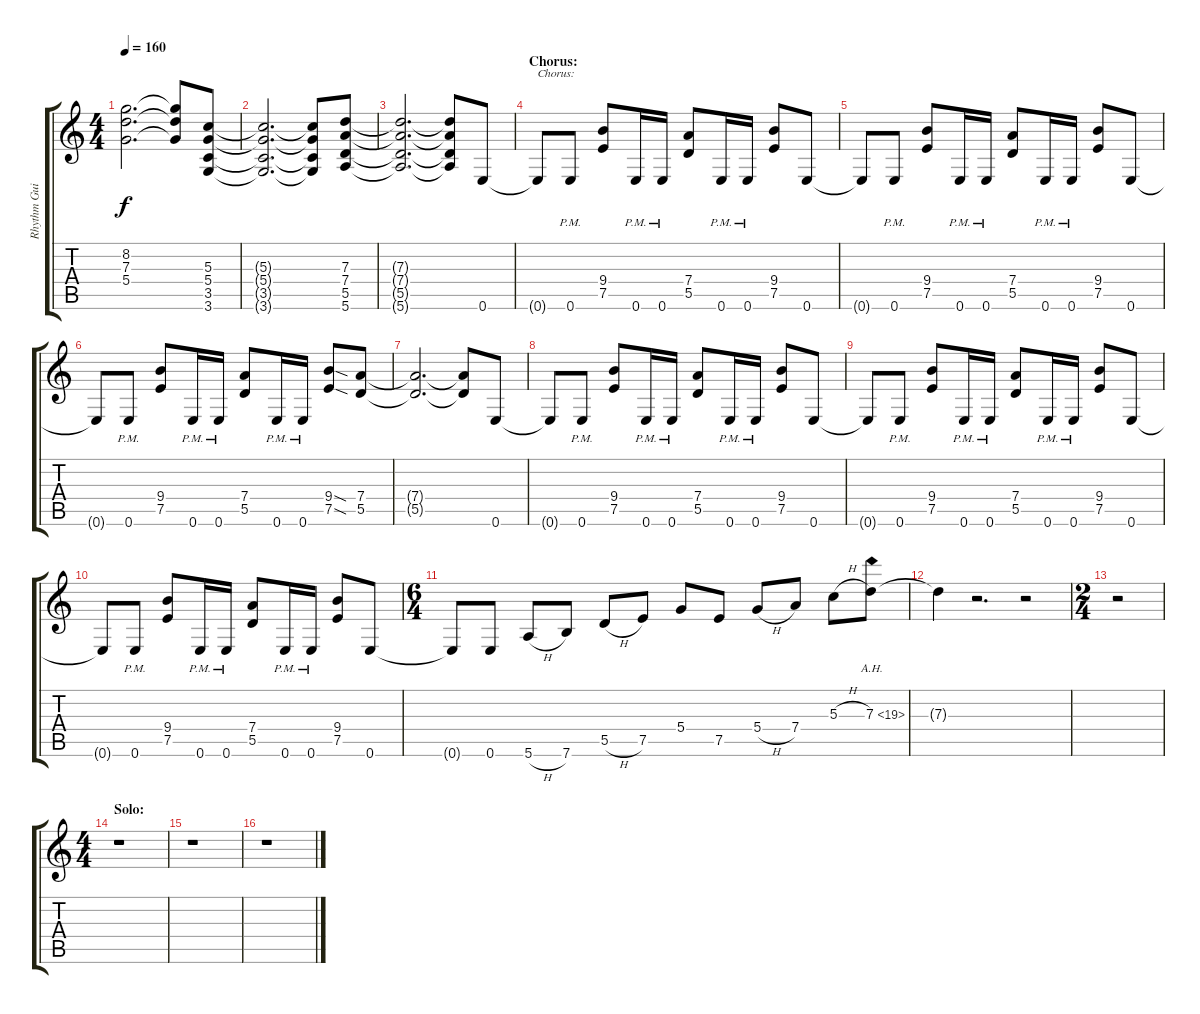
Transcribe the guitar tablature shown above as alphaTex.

\track ("Rhythm Guitar 2" "Rhythm Gui") {instrument distortionguitar}
\staff {score tabs}
\tuning (E4 B3 G3 D3 A2 E2) {hide}
\ts (4 4)
\tempo 160
\clef g2
\ks c
(8.2{t} 7.3{t} 5.4{t}).2{d dy f} (8.2{t} 7.3{t} 5.4{t}).8 (5.3 5.4 3.5 3.6).8 |
(5.3{t} 5.4{t} 3.5{t} 3.6{t}).2{d} (5.3{t} 5.4{t} 3.5{t} 3.6{t}).8 (7.3 7.4 5.5 5.6).8 |
(7.3{t} 7.4{t} 5.5{t} 5.6{t}).2{d} (7.3{t} 7.4{t} 5.5{t} 5.6{t}).8 0.6.8 |
\section ("" "Chorus:")
0.6{t}.8{txt "Chorus:"} 0.6{pm}.8 (9.4 7.5).8 0.6{pm}.16 0.6{pm}.16 (7.4 5.5).8 0.6{pm}.16 0.6{pm}.16 (9.4 7.5).8 0.6.8 |
0.6{t}.8 0.6{pm}.8 (9.4 7.5).8 0.6{pm}.16 0.6{pm}.16 (7.4 5.5).8 0.6{pm}.16 0.6{pm}.16 (9.4 7.5).8 0.6.8 |
0.6{t}.8 0.6{pm}.8 (9.4 7.5).8 0.6{pm}.16 0.6{pm}.16 (7.4 5.5).8 0.6{pm}.16 0.6{pm}.16 (9.4{sod} 7.5{sod}).8 (7.4 5.5).8 |
(7.4{t} 5.5{t}).2{d} (7.4{t} 5.5{t}).8 0.6.8 |
0.6{t}.8 0.6{pm}.8 (9.4 7.5).8 0.6{pm}.16 0.6{pm}.16 (7.4 5.5).8 0.6{pm}.16 0.6{pm}.16 (9.4 7.5).8 0.6.8 |
0.6{t}.8 0.6{pm}.8 (9.4 7.5).8 0.6{pm}.16 0.6{pm}.16 (7.4 5.5).8 0.6{pm}.16 0.6{pm}.16 (9.4 7.5).8 0.6.8 |
0.6{t}.8 0.6{pm}.8 (9.4 7.5).8 0.6{pm}.16 0.6{pm}.16 (7.4 5.5).8 0.6{pm}.16 0.6{pm}.16 (9.4 7.5).8 0.6.8 |
\ts (6 4)
0.6{t}.8 0.6.8 5.6{h}.8 7.6.8 5.5{h}.8 7.5.8 5.4.8 7.5.8 5.4{h}.8 7.4.8 5.3{h}.8 7.3{ah 12}.8 |
7.3{t}.4 r.2{d} r.2 |
\ts (2 4)
r.2 |
\ts (4 4)
\section ("" "Solo:")
r.1 |
r.1 |
r.1
